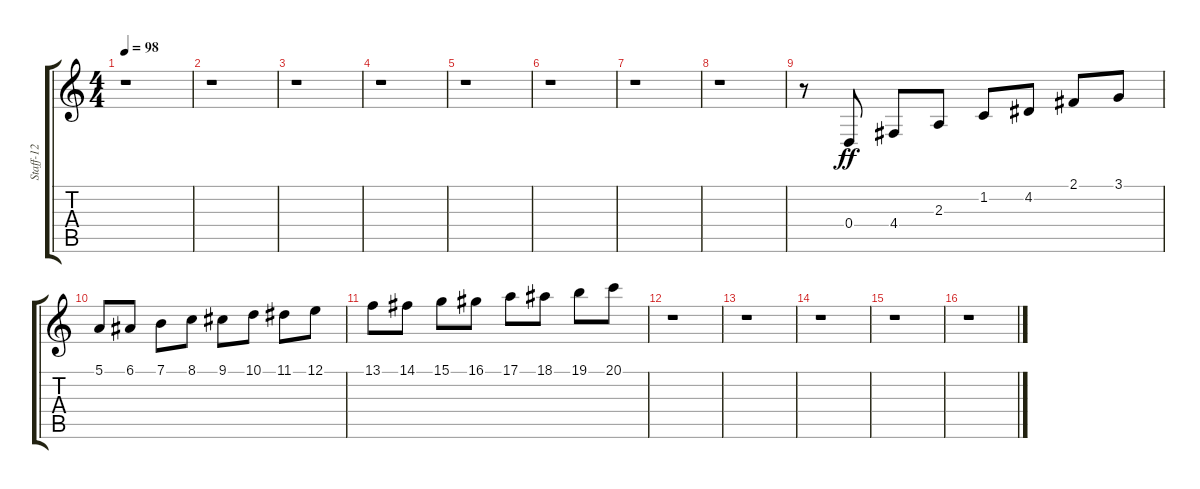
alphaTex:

\track ("Staff-12" "Staff-12") {instrument tremolostrings}
\staff {score tabs}
\tuning (E4 B3 G3 D3 A2 E2) {hide}
\ts (4 4)
\tempo 98
\clef g2
\ks c
r.1{dy ff} |
r.1 |
r.1 |
r.1 |
r.1 |
r.1 |
r.1 |
r.1 |
r.8 0.4.8{volume 0 instrument tremolostrings} 4.4.8{volume 0} 2.3.8{volume 1} 1.2.8{volume 2} 4.2.8{volume 2} 2.1.8{volume 2} 3.1.8{volume 3} |
5.1.8{volume 4} 6.1.8{volume 4} 7.1.8{volume 4} 8.1.8{volume 5} 9.1.8 10.1.8 11.1.8 12.1.8 |
13.1.8 14.1.8 15.1.8 16.1.8 17.1.8 18.1.8 19.1.8 20.1.8 |
r.1 |
r.1 |
r.1 |
r.1 |
r.1
